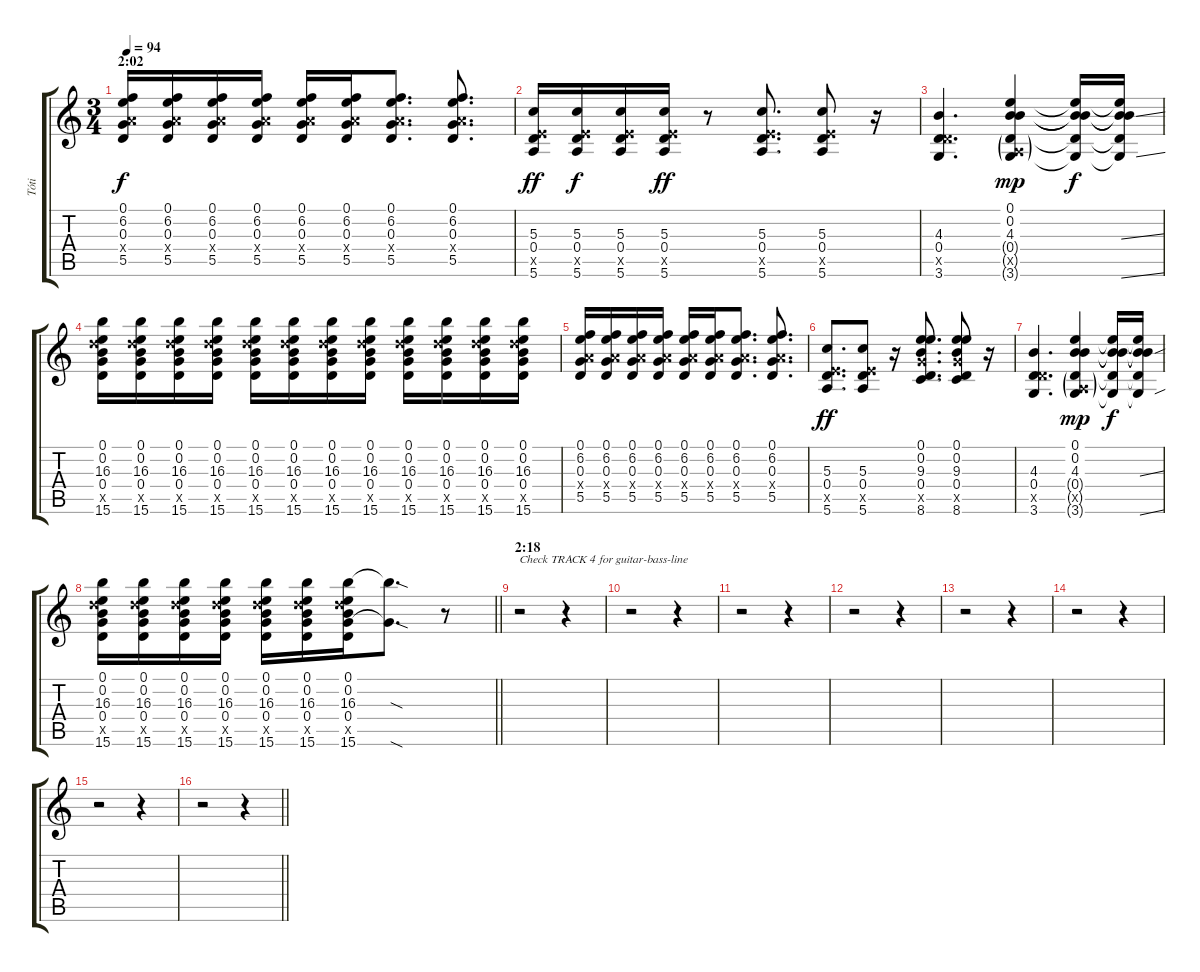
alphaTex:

\track ("Tóti" "Tóti") {instrument overdrivenguitar}
\staff {score tabs}
\tuning (E4 B3 G3 D3 A2 E2) {hide}
\ts (3 4)
\section ("" "2:02")
\tempo 94
\clef g2
\ks c
(0.1 6.2 0.3 7.4{x} 5.5).16{dy f} (0.1 6.2 0.3 7.4{x} 5.5).16 (0.1 6.2 0.3 7.4{x} 5.5).16 (0.1 6.2 0.3 7.4{x} 5.5).16 (0.1 6.2 0.3 7.4{x} 5.5).16 (0.1 6.2 0.3 7.4{x} 5.5).16 (0.1 6.2 0.3 7.4{x} 5.5).8{d} (0.1 6.2 0.3 7.4{x} 5.5).8{d} |
(5.3 0.4 7.5{x} 5.6).16{dy ff} (5.3 0.4 7.5{x} 5.6).16{dy f} (5.3 0.4 7.5{x} 5.6).16 (5.3 0.4 7.5{x} 5.6).16{dy ff} r.8 (5.3 0.4 7.5{x} 5.6).8{d} (5.3 0.4 7.5{x} 5.6).8 r.16 |
(4.3 0.4 5.5{x} 3.6).4{d} (0.1 0.2 4.3 0.4{g} 0.5{g x} 3.6{g}).4{dy mp} (0.1{t} 0.2{t} 4.3{t} 0.4{t} 3.6{t}).16{dy f} (0.1{t} 0.2{t} 4.3{ss t} 0.4{t} 3.6{ss t}).16 |
(0.1 0.2 16.3 0.4 17.5{x} 15.6).16 (0.1 0.2 16.3 0.4 17.5{x} 15.6).16 (0.1 0.2 16.3 0.4 17.5{x} 15.6).16 (0.1 0.2 16.3 0.4 17.5{x} 15.6).16 (0.1 0.2 16.3 0.4 17.5{x} 15.6).16 (0.1 0.2 16.3 0.4 17.5{x} 15.6).16 (0.1 0.2 16.3 0.4 17.5{x} 15.6).16 (0.1 0.2 16.3 0.4 17.5{x} 15.6).16 (0.1 0.2 16.3 0.4 17.5{x} 15.6).16 (0.1 0.2 16.3 0.4 17.5{x} 15.6).16 (0.1 0.2 16.3 0.4 17.5{x} 15.6).16 (0.1 0.2 16.3 0.4 17.5{x} 15.6).16 |
(0.1 6.2 0.3 7.4{x} 5.5).16 (0.1 6.2 0.3 7.4{x} 5.5).16 (0.1 6.2 0.3 7.4{x} 5.5).16 (0.1 6.2 0.3 7.4{x} 5.5).16 (0.1 6.2 0.3 7.4{x} 5.5).16 (0.1 6.2 0.3 7.4{x} 5.5).16 (0.1 6.2 0.3 7.4{x} 5.5).8{d} (0.1 6.2 0.3 7.4{x} 5.5).8{d} |
(5.3 0.4 7.5{x} 5.6).8{d dy ff} (5.3 0.4 7.5{x} 5.6).8 r.16 (0.1 0.2 9.3 0.4 10.5{x} 8.6).8{d} (0.1 0.2 9.3 0.4 10.5{x} 8.6).8 r.16 |
(4.3 0.4 5.5{x} 3.6).4{d} (0.1 0.2 4.3 0.4{g} 0.5{g x} 3.6{g}).4{dy mp} (0.1{t} 0.2{t} 4.3{t} 0.4{t} 3.6{t}).16{dy f} (0.1{t} 0.2{t} 4.3{ss t} 0.4{t} 3.6{ss t}).16 |
\barLineRight lightlight
(0.1 0.2 16.3 0.4 17.5{x} 15.6).16 (0.1 0.2 16.3 0.4 17.5{x} 15.6).16 (0.1 0.2 16.3 0.4 17.5{x} 15.6).16 (0.1 0.2 16.3 0.4 17.5{x} 15.6).16 (0.1 0.2 16.3 0.4 17.5{x} 15.6).16 (0.1 0.2 16.3 0.4 17.5{x} 15.6).16 (0.1 0.2 16.3 0.4 17.5{x} 15.6).16 (16.3{sod t} 15.6{sod t}).8{d} r.8 |
\section ("" "2:18")
r.2{txt "Check TRACK 4 for guitar-bass-line"} r.4 |
r.2 r.4 |
r.2 r.4 |
r.2 r.4 |
r.2 r.4 |
r.2 r.4 |
r.2 r.4 |
\barLineRight lightlight
r.2 r.4
